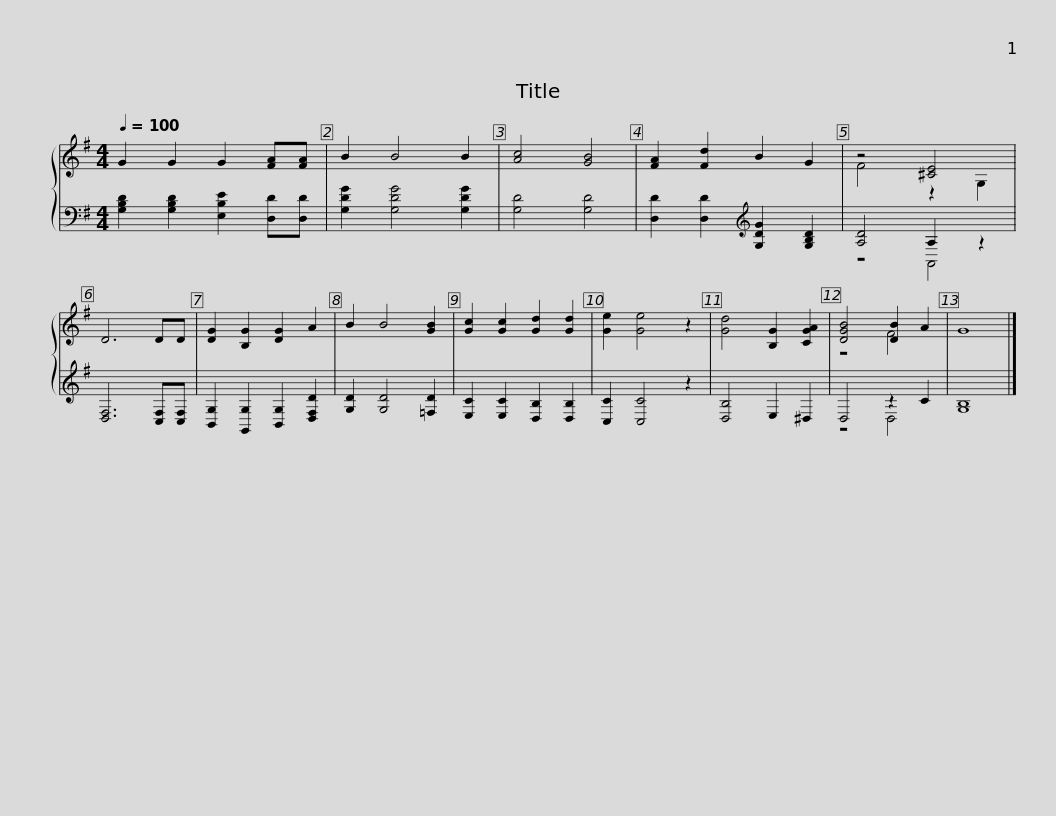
X:1
%%score { ( 1 3 ) | ( 2 4 ) }
L:1/8
Q:1/4=100
M:4/4
I:linebreak $
K:G
V:1 treble
V:3 treble
V:2 bass
V:4 bass
V:1
 G2 G2 G2 [FA][FA] | B2 B4 B2 | [Ac]4 [GB]4 | [FA]2 [Fd]2 B2 G2 | z4 [^CE]4 | %5
 D6 DD | [DG]2 [B,G]2 [DG]2 A2 |$ B2 B4 [GB]2 | [Gc]2 [Gc]2 [Gd]2 [Gd]2 | [Ge]2 [Ge]4 z2 | %10
 [Gd]4 [B,G]2 [CGA]2 | [DGB]4 [DB]2 A2 | G8 |] %13
V:2
 [G,B,D]2 [G,B,D]2 [E,B,E]2 [D,D][D,D] | [G,DG]2 [G,DG]4 [G,DG]2 | [G,D]4 [G,D]4 | [D,D]2 [D,D]2[K:treble] [G,DG]2 [G,B,D]2 | [A,D]4 A,2 z2 | %5
 [D,F,]6 [C,F,][C,F,] | [B,,G,]2 [G,,G,]2 [B,,G,]2 [D,F,D]2 |$ [G,D]2 [G,D]4 [=F,D]2 | [E,C]2 [E,C]2 [D,B,]2 [D,B,]2 | [C,C]2 [C,C]4 z2 | %10
 [D,B,]4 E,2 ^D,2 | D,4 z2 C2 | [G,B,]8 |] %13
V:3
 x8 | x8 | x8 | x8 | F4 z2 G,2 | %5
 x8 | x8 |$ x8 | x8 | x8 | %10
 x8 | z4 F4 | x8 |] %13
V:4
 x8 | x8 | x8 | x4[K:treble] x4 | z4 A,,4 | %5
 x8 | x8 |$ x8 | x8 | x8 | %10
 x8 | z4 D,4 | x8 |] %13
